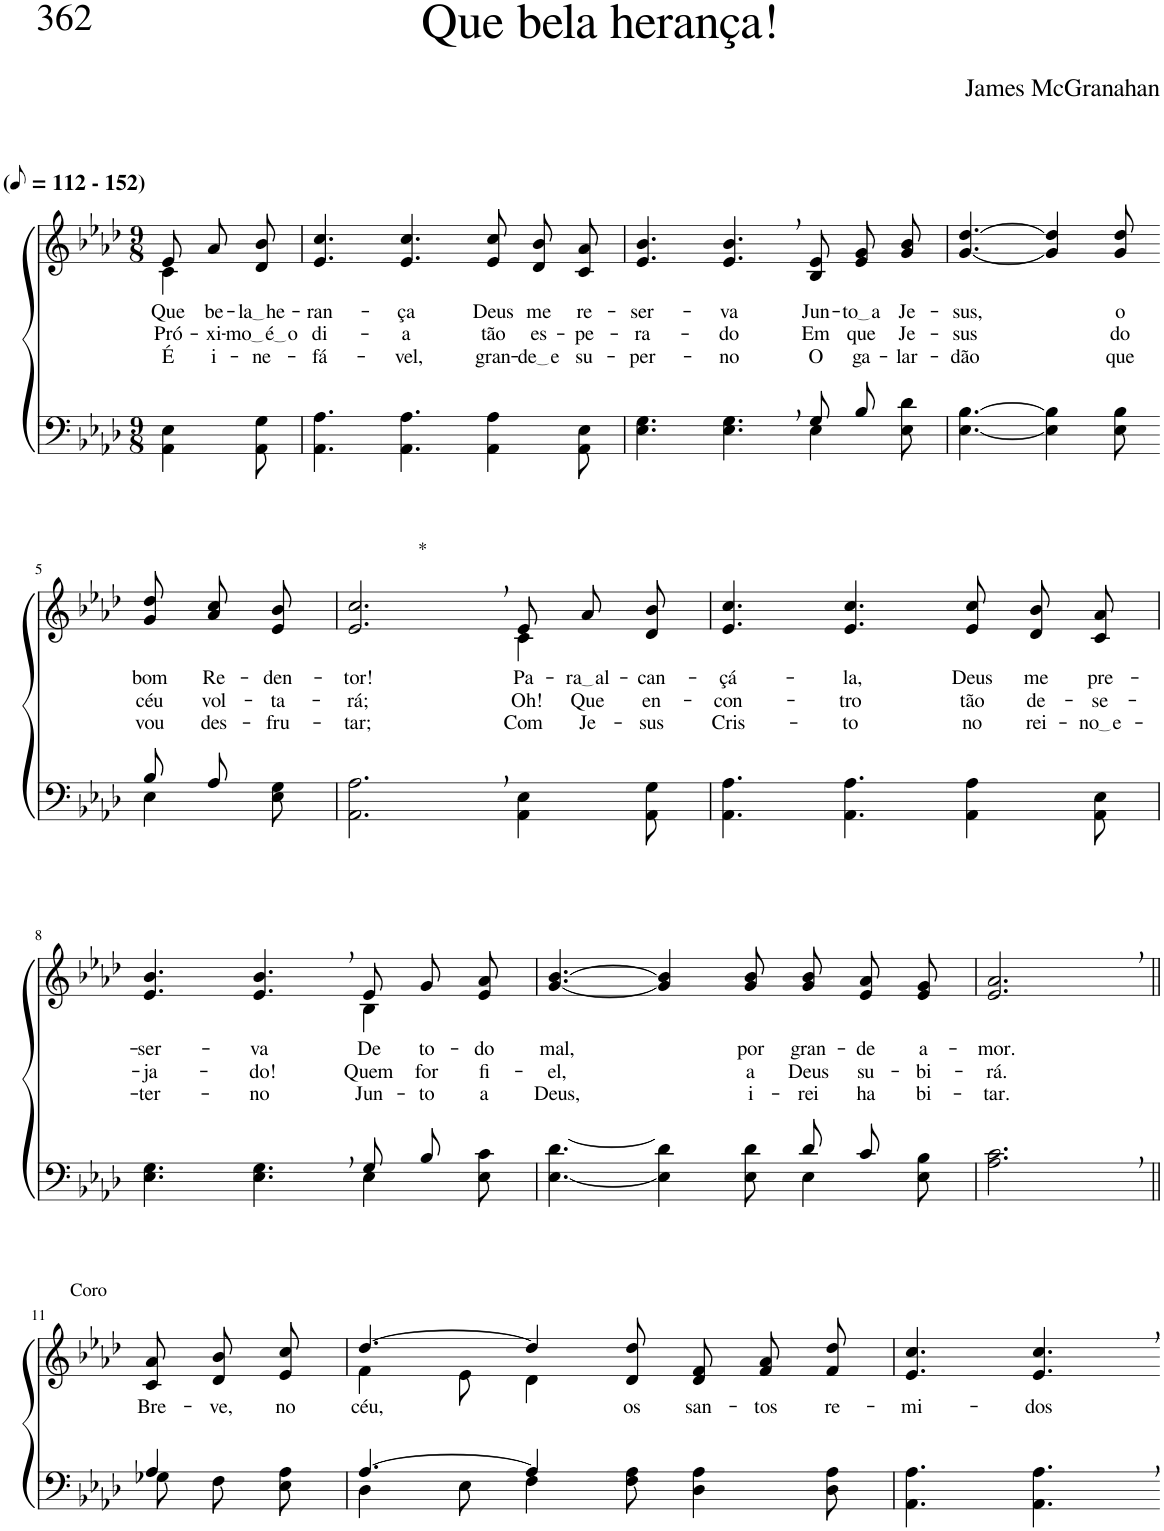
**kern	**kern	**text	**text	**text
*part2	*part1	*part1	*part1	*part1
*staff2	*staff1	*staff1	*staff1	*staff1
*I"Parte III e IV	*I"Parte I e II	*	*	*
*clefF4	*clefG2	*	*	*
*k[b-e-a-d-]	*k[b-e-a-d-]	*	*	*
*M9/8	*M9/8	*	*	*
*MM56	*MM56	*	*	*
=1	=1	=1	=1	=1
*	*^	*	*	*
!	!LO:TX:a:B:t=(	!	!	!	!
!	!LO:TX:a:B:t=- 152)	!	!	!	!
!	!	!	!LO:LY:b	!LO:LY:b	!LO:LY:b
4AA-\ 4E-\	8e-/L	4c\	Que	Pró-	É
!	!	!	!LO:LY:b	!LO:LY:b	!LO:LY:b
.	8a-/	.	be-	-xi-	i-
!	!	!	!LO:LY:b	!LO:LY:b	!LO:LY:b
8AA-\ 8G\	8d-/ 8b-/J	8ryy	la he	mo é o	-ne-
=2	=2	=2	=2	=2	=2
!	!	!	!LO:LY:b	!LO:LY:b	!LO:LY:b
*	*v	*v	*	*	*
4.AA-\ 4.A-\	4.e-/ 4.cc/	-ran-	di-	-fá-
!	!	!LO:LY:b	!LO:LY:b	!LO:LY:b
4.AA-\ 4.A-\	4.e-/ 4.cc/	-ça	-a	-vel,
!	!	!LO:LY:b	!LO:LY:b	!LO:LY:b
4AA-\ 4A-\	8e-/ 8cc/L	Deus	tão	gran-
!	!	!LO:LY:b	!LO:LY:b	!LO:LY:b
.	8d-/ 8b-/	me	es-	de e
!	!	!LO:LY:b	!LO:LY:b	!LO:LY:b
8AA-\ 8E-\	8c/ 8a-/J	re-	-pe-	su-
=3	=3	=3	=3	=3
*^	*	*	*	*
!	!	!	!LO:LY:b	!LO:LY:b	!LO:LY:b
2.ryy	4.E-\ 4.G\	4.e-/ 4.b-/	-ser-	-ra-	-per-
!	!	!	!LO:LY:b	!LO:LY:b	!LO:LY:b
.	4.E-\ 4.G\	4.e-/, 4.b-/,	-va	-do	-no
!	!	!	!LO:LY:b	!LO:LY:b	!LO:LY:b
8G/L	4E-\	8B-/ 8e-/L	Jun-	Em	O
!	!	!	!LO:LY:b	!LO:LY:b	!LO:LY:b
8B-/J	.	8e-/ 8g/	to a	que	ga-
!	!	!	!LO:LY:b	!LO:LY:b	!LO:LY:b
8ryy	8E-\ 8d-\	8g/ 8b-/J	Je-	Je-	-lar-
=4	=4	=4	=4	=4	=4
!	!	!	!LO:LY:b	!LO:LY:b	!LO:LY:b
*v	*v	*	*	*	*
[4.E-\ [4.B-\	[4.g/ [4.dd-/	-sus,	-sus	-dão
4E-\] 4B-\]	4g/] 4dd-/]	.	.	.
!	!	!LO:LY:b	!LO:LY:b	!LO:LY:b
8E-\ 8B-\	8g/ 8dd-/	o	do	que
!!LO:LB:g=z
=5-	=5-	=5-	=5-	=5-
*^	*	*	*	*
!	!	!	!LO:LY:b	!LO:LY:b	!LO:LY:b
8B-/L	4E-\	8g/ 8dd-/L	bom	céu	vou
!	!	!	!LO:LY:b	!LO:LY:b	!LO:LY:b
8A-/J	.	8a-/ 8cc/	Re-	vol-	des-
!	!	!	!LO:LY:b	!LO:LY:b	!LO:LY:b
8ryy	8E-\ 8G\	8e-/ 8b-/J	-den-	-ta-	-fru-
=6	=6	=6	=6	=6	=6
!	!	!LO:TX:a:t=*	!	!	!
!	!	!	!LO:LY:b	!LO:LY:b	!LO:LY:b
*v	*v	*^	*	*	*
2.AA-\, 2.A-\,	2.e-/, 2.cc/,	2.ryy	-tor!	-rá;	-tar;
!	!	!	!LO:LY:b	!LO:LY:b	!LO:LY:b
4AA-\ 4E-\	8e-/L	4c\	Pa-	-Oh!	-Com
!	!	!	!LO:LY:b	!LO:LY:b	!LO:LY:b
.	8a-/	.	ra al	Que	Je-
!	!	!	!LO:LY:b	!LO:LY:b	!LO:LY:b
8AA-\ 8G\	8d-/ 8b-/J	8ryy	-can-	en-	-sus
=7	=7	=7	=7	=7	=7
!	!	!	!LO:LY:b	!LO:LY:b	!LO:LY:b
*	*v	*v	*	*	*
4.AA-\ 4.A-\	4.e-/ 4.cc/	-çá-	-con-	Cris-
!	!	!LO:LY:b	!LO:LY:b	!LO:LY:b
4.AA-\ 4.A-\	4.e-/ 4.cc/	-la,	-tro	-to
!	!	!LO:LY:b	!LO:LY:b	!LO:LY:b
4AA-\ 4A-\	8e-/ 8cc/L	Deus	tão	no
!	!	!LO:LY:b	!LO:LY:b	!LO:LY:b
.	8d-/ 8b-/	me	de-	rei-
!	!	!LO:LY:b	!LO:LY:b	!LO:LY:b
8AA-\ 8E-\	8c/ 8a-/J	pre-	-se-	no e
!!LO:LB:g=z
=8	=8	=8	=8	=8
*^	*	*	*	*
!	!	!	!LO:LY:b	!LO:LY:b	!LO:LY:b
*	*	*^	*	*	*
2.ryy	4.E-\ 4.G\	4.e-/ 4.b-/	2.ryy	-ser-	-ja-	-ter-
!	!	!	!	!LO:LY:b	!LO:LY:b	!LO:LY:b
.	4.E-\ 4.G\	4.e-/, 4.b-/,	.	-va	-do!	-no
!	!	!	!	!LO:LY:b	!LO:LY:b	!LO:LY:b
8G/L	4E-\	8e-/L	4B-\	De	Quem	Jun-
!	!	!	!	!LO:LY:b	!LO:LY:b	!LO:LY:b
8B-/J	.	8g/	.	to-	for	-to
!	!	!	!	!LO:LY:b	!LO:LY:b	!LO:LY:b
8ryy	8E-\ 8c\	8e-/ 8a-/J	8ryy	-do	fi-	a
=9	=9	=9	=9	=9	=9	=9
!	!	!	!	!LO:LY:b	!LO:LY:b	!LO:LY:b
*	*	*v	*v	*	*	*
2.ryy	[4.E-\ [4.d-\	[4.g/ [4.b-/	mal,	-el,	Deus,
.	4E-\] 4d-\]	4g/] 4b-/]	.	.	.
!	!	!	!LO:LY:b	!LO:LY:b	!LO:LY:b
.	8E-\ 8d-\	8g/ 8b-/	por	a	i-
!	!	!	!LO:LY:b	!LO:LY:b	!LO:LY:b
8d-/L	4E-\	8g/ 8b-/L	gran-	Deus	-rei
!	!	!	!LO:LY:b	!LO:LY:b	!LO:LY:b
8c/J	.	8e-/ 8a-/	-de	su-	ha
!	!	!	!LO:LY:b	!LO:LY:b	!LO:LY:b
8ryy	8E-\ 8B-\	8e-/ 8g/J	a-	-bi-	bi-
=10	=10	=10	=10	=10	=10
!	!	!	!LO:LY:b	!LO:LY:b	!LO:LY:b
*v	*v	*	*	*	*
2.A-\, 2.c\,	2.e-/, 2.a-/,	-mor.	-rá.	-tar.
!!LO:LB:g=z
=11||	=11||	=11||	=11||	=11||
*^	*	*	*	*
!	!	!LO:TX:a:t=Coro	!	!	!
!	!	!	!LO:LY:b	!	!
4A-/	8G-X\L	8c/ 8a-/L	Bre-	.	.
!	!	!	!LO:LY:b	!	!
.	8F\	8d-/ 8b-/	-ve,	.	.
!	!	!	!LO:LY:b	!	!
8ryy	8E-\ 8A-\J	8e-/ 8cc/J	no	.	.
=12	=12	=12	=12	=12	=12
*	*	*^	*	*	*
!	!	!	!	!LO:LY:b	!	!
[4.A-/	4D-\	[4.dd-/	4f\	céu,	.	.
.	8E-\	.	8e-\	.	.	.
4A-/]	4F\	4dd-/]	4d-\	.	.	.
!	!	!	!	!LO:LY:b	!	!
2ryy	8F\ 8A-\	8d-/ 8dd-/	2ryy	os	.	.
!	!	!	!	!LO:LY:b	!	!
.	4D-\ 4A-\	8d-/ 8f/L	.	san-	.	.
!	!	!	!	!LO:LY:b	!	!
.	.	8f/ 8a-/	.	-tos	.	.
!	!	!	!	!LO:LY:b	!	!
.	8D-\ 8A-\	8f/ 8dd-/J	.	re-	.	.
*	*	*v	*v	*	*	*
=13	=13	=13	=13	=13	=13
!	!	!	!LO:LY:b	!	!
*v	*v	*	*	*	*
4.AA-\ 4.A-\	4.e-/ 4.cc/	-mi-	.	.
!	!	!LO:LY:b	!	!
4.AA-\, 4.A-\,	4.e-/, 4.cc/,	-dos	.	.
=-	=-	=-	=-	=-
*-	*-	*-	*-	*-
